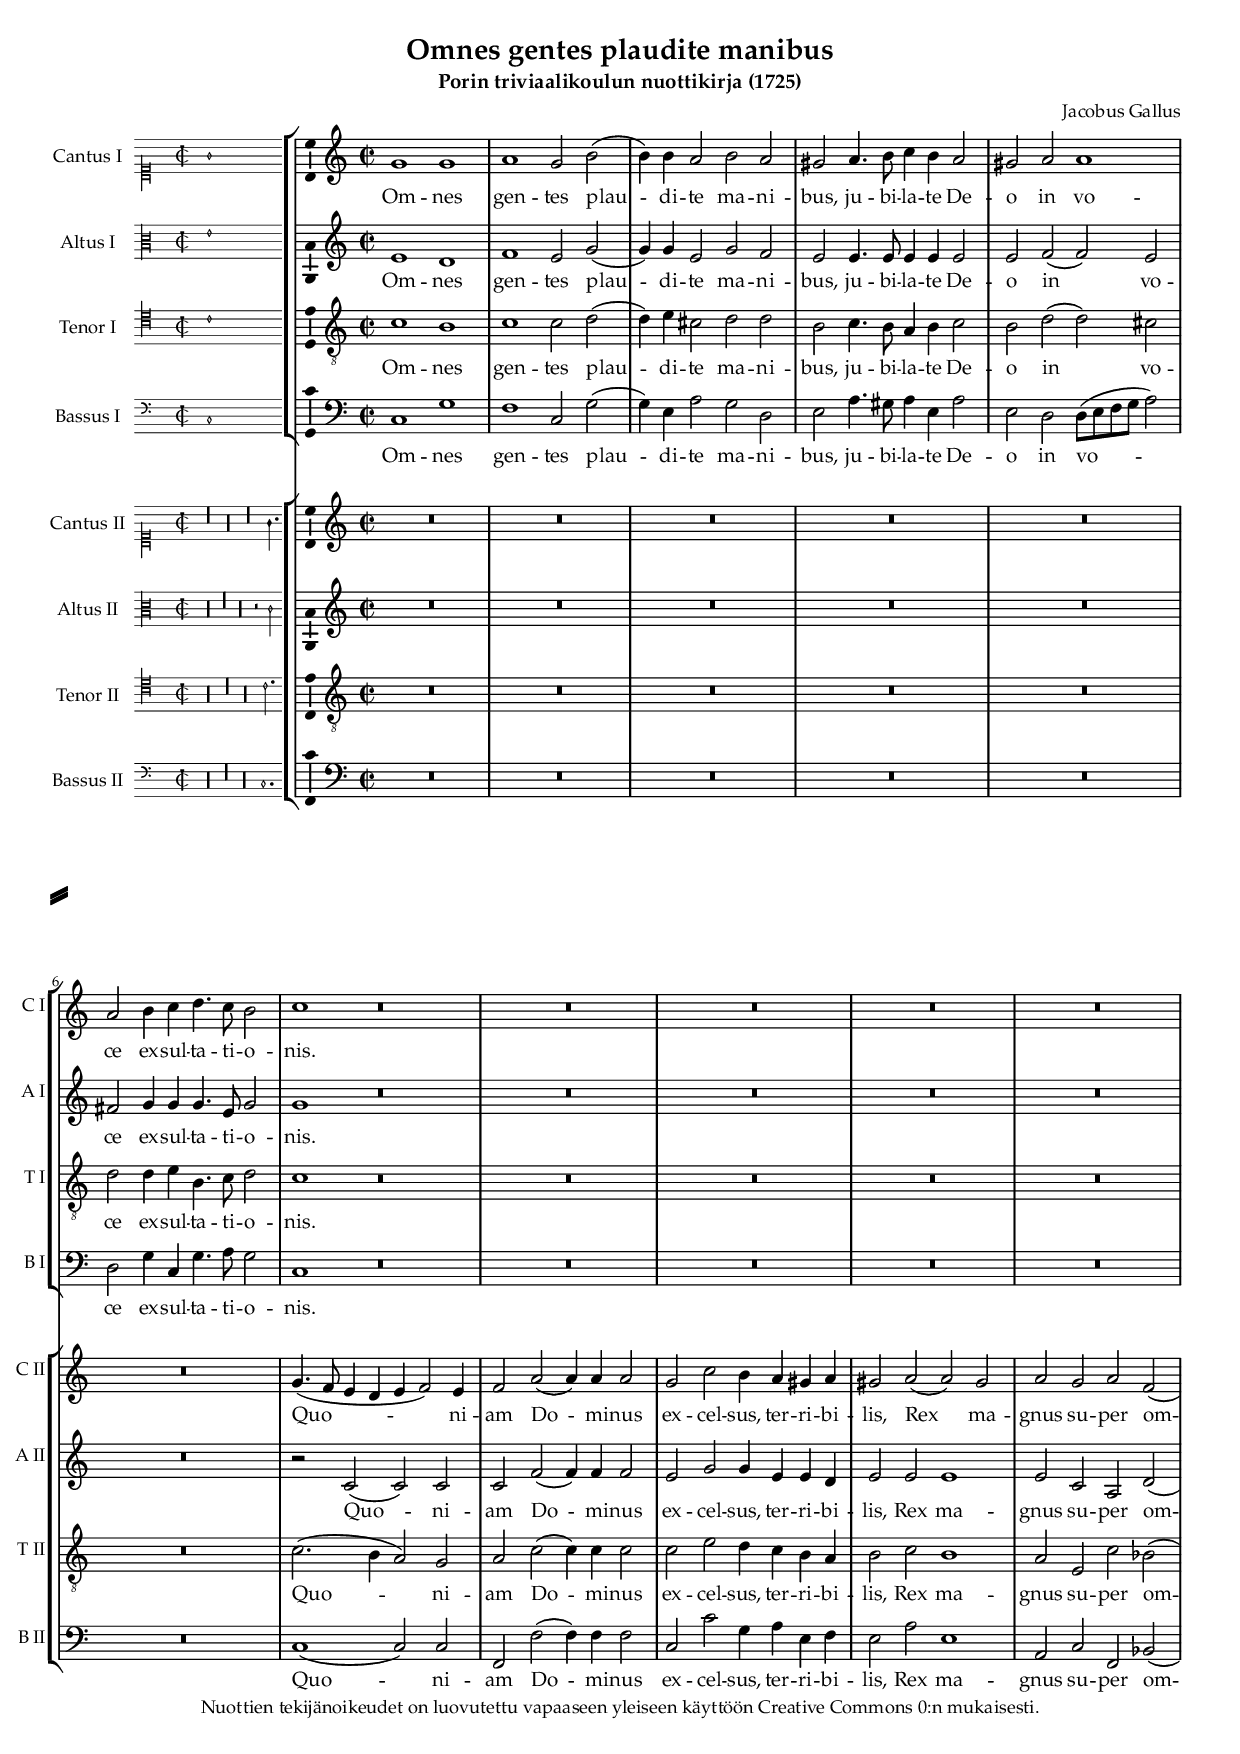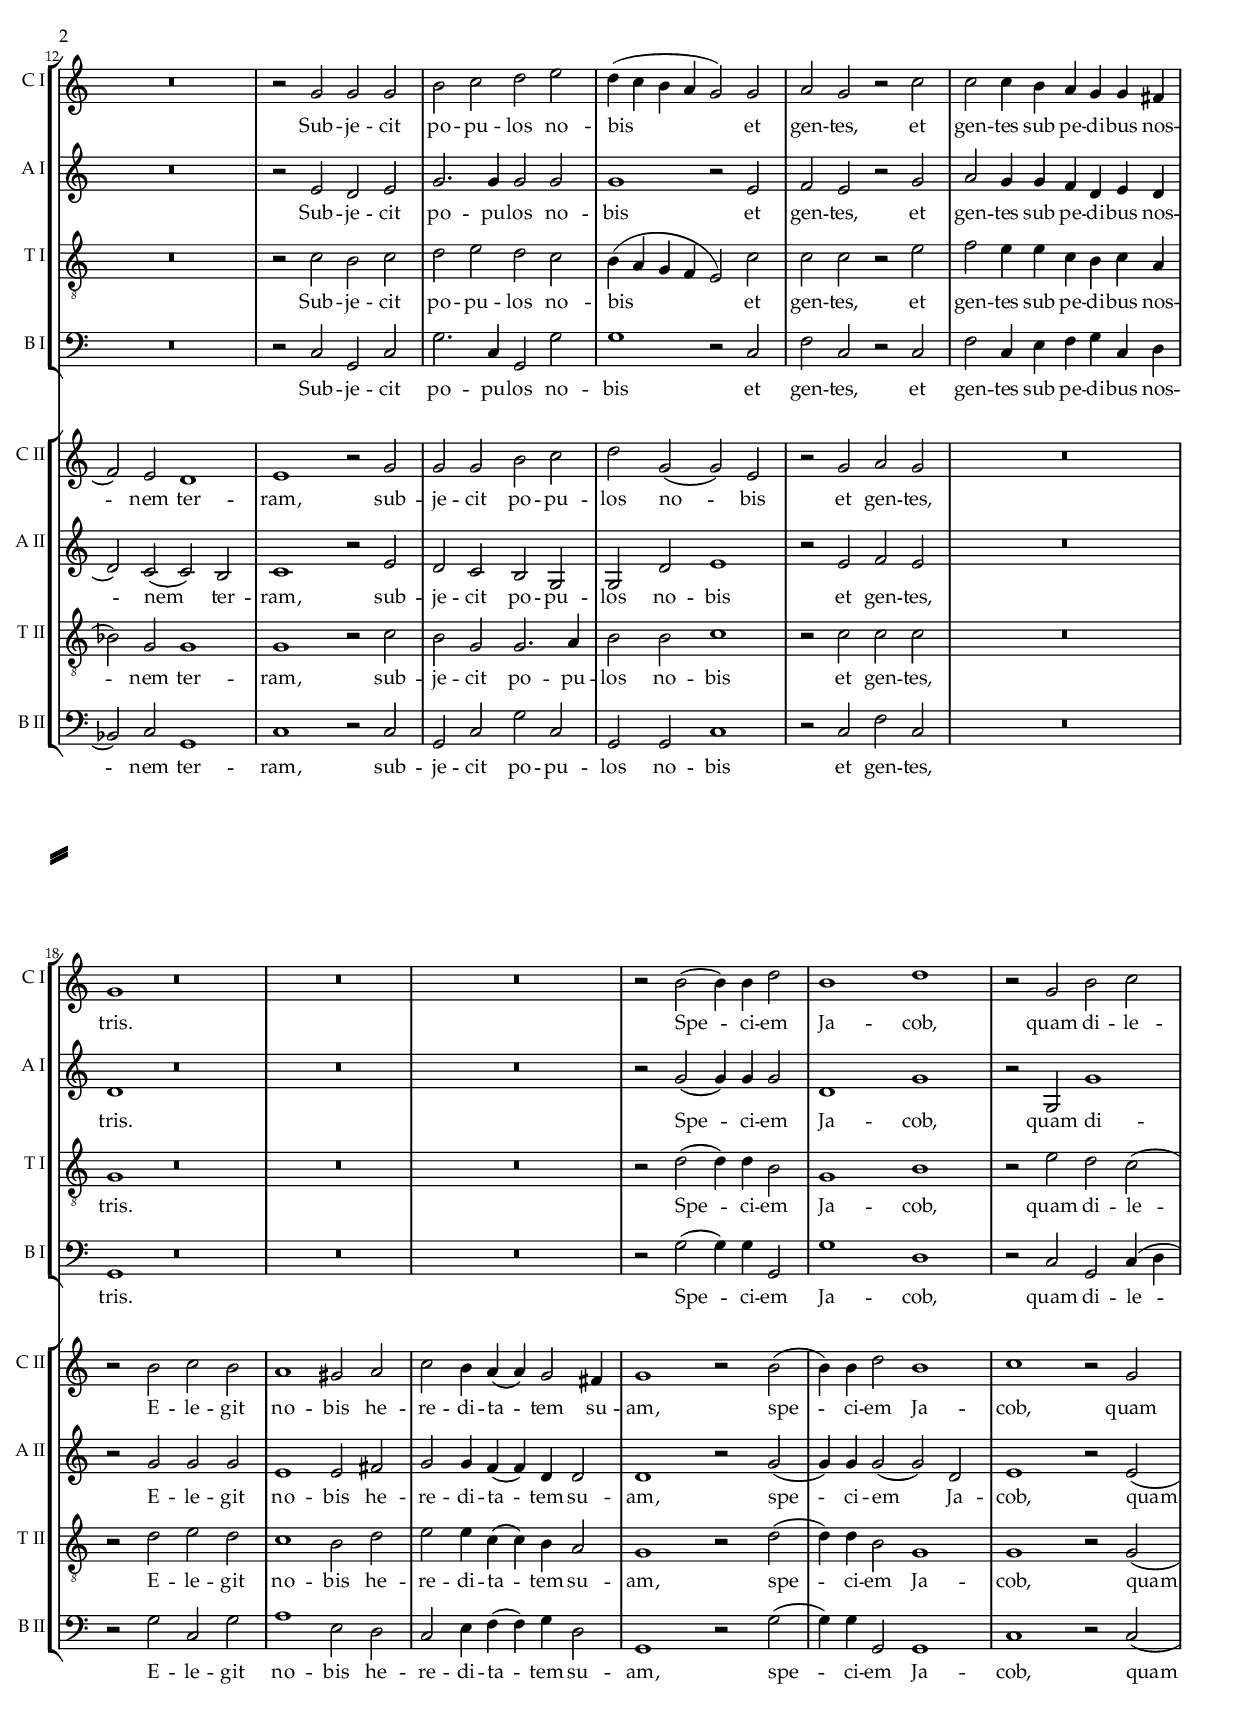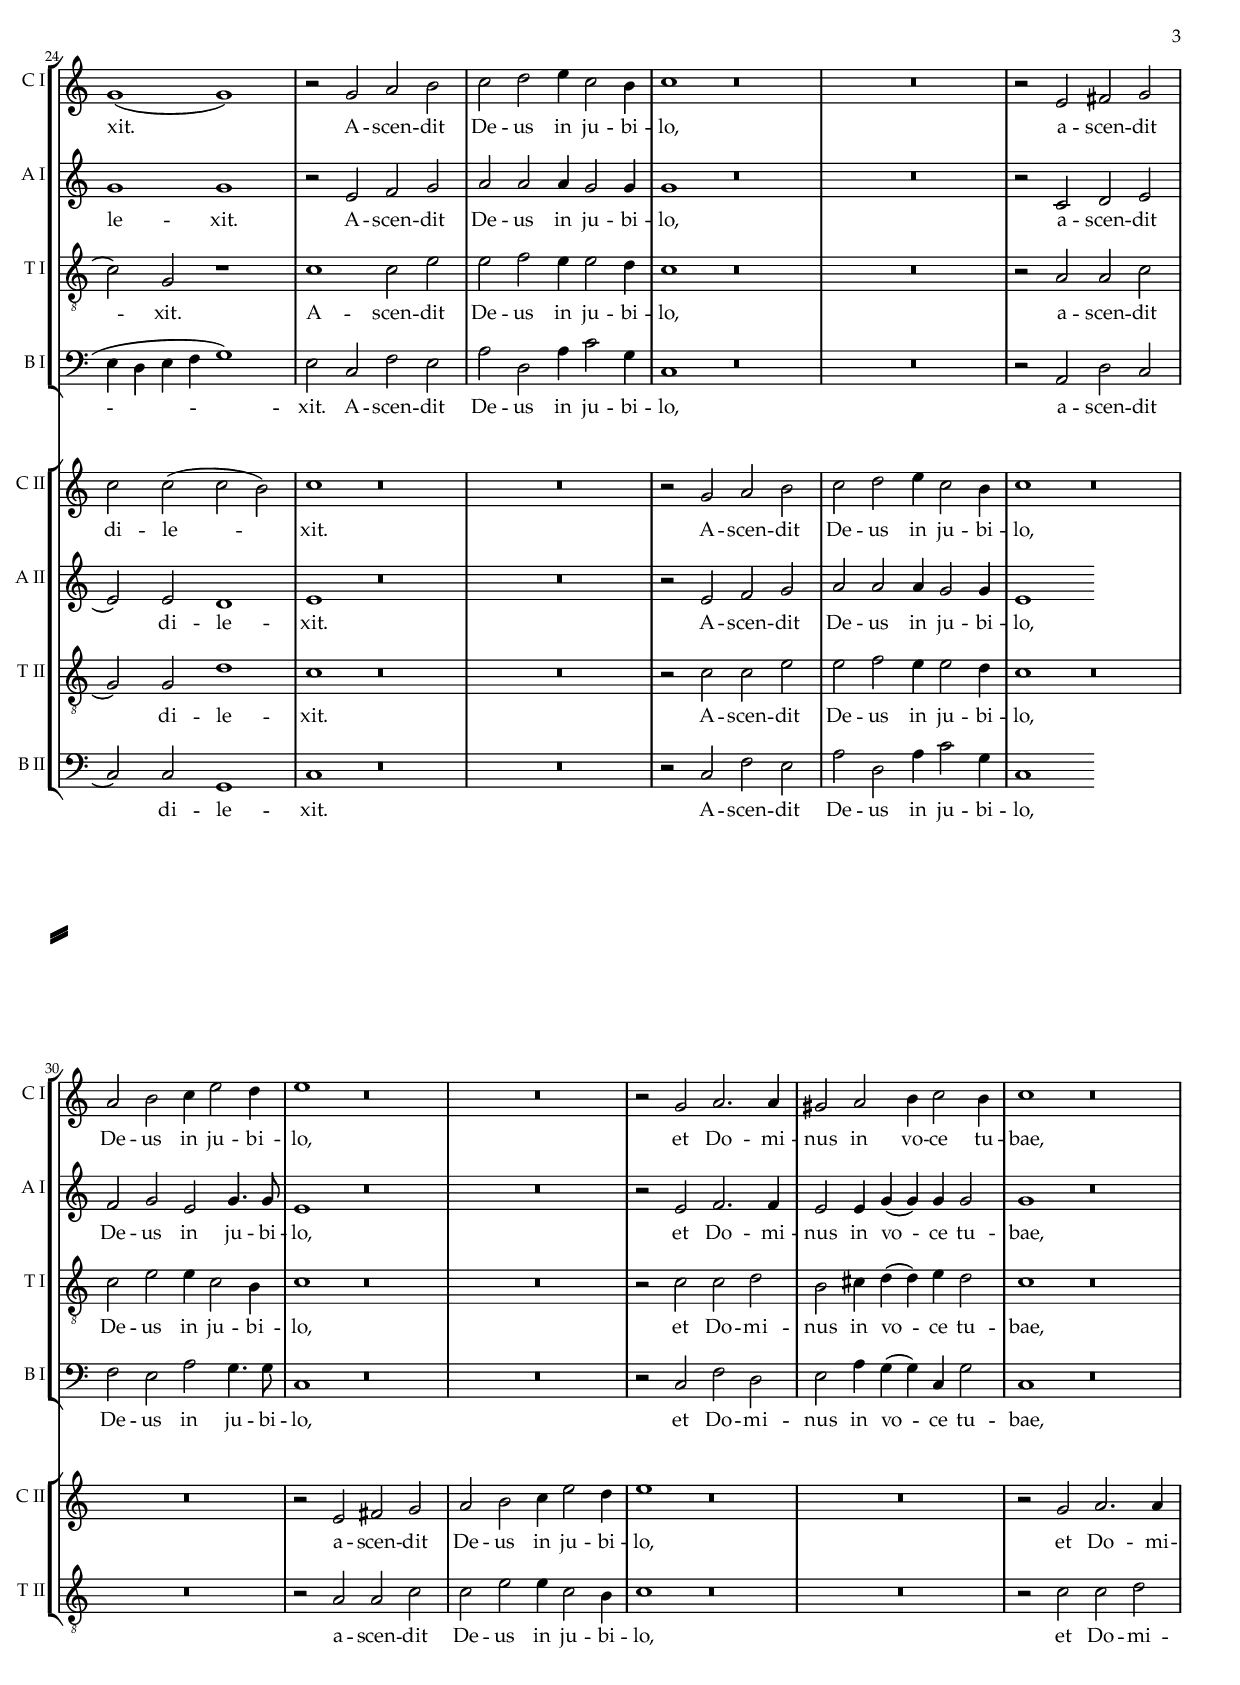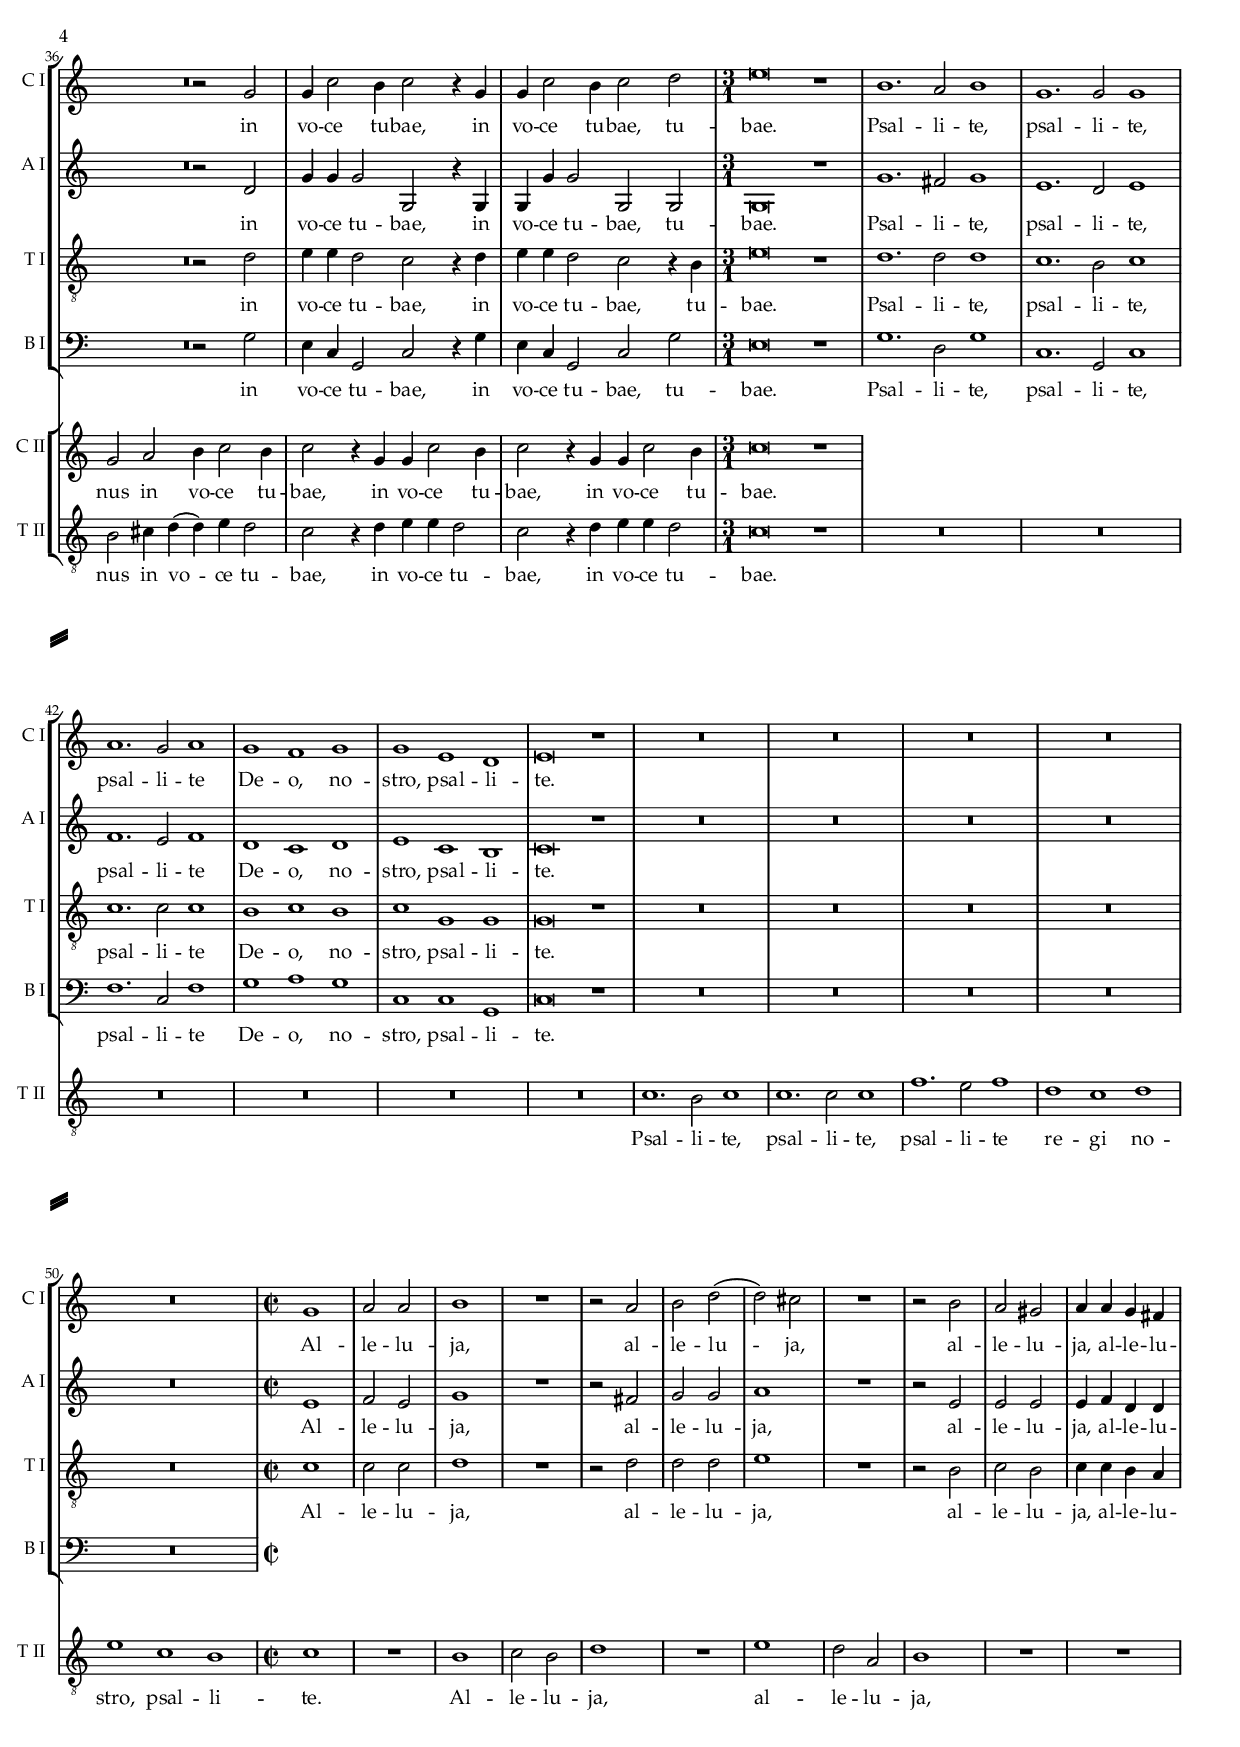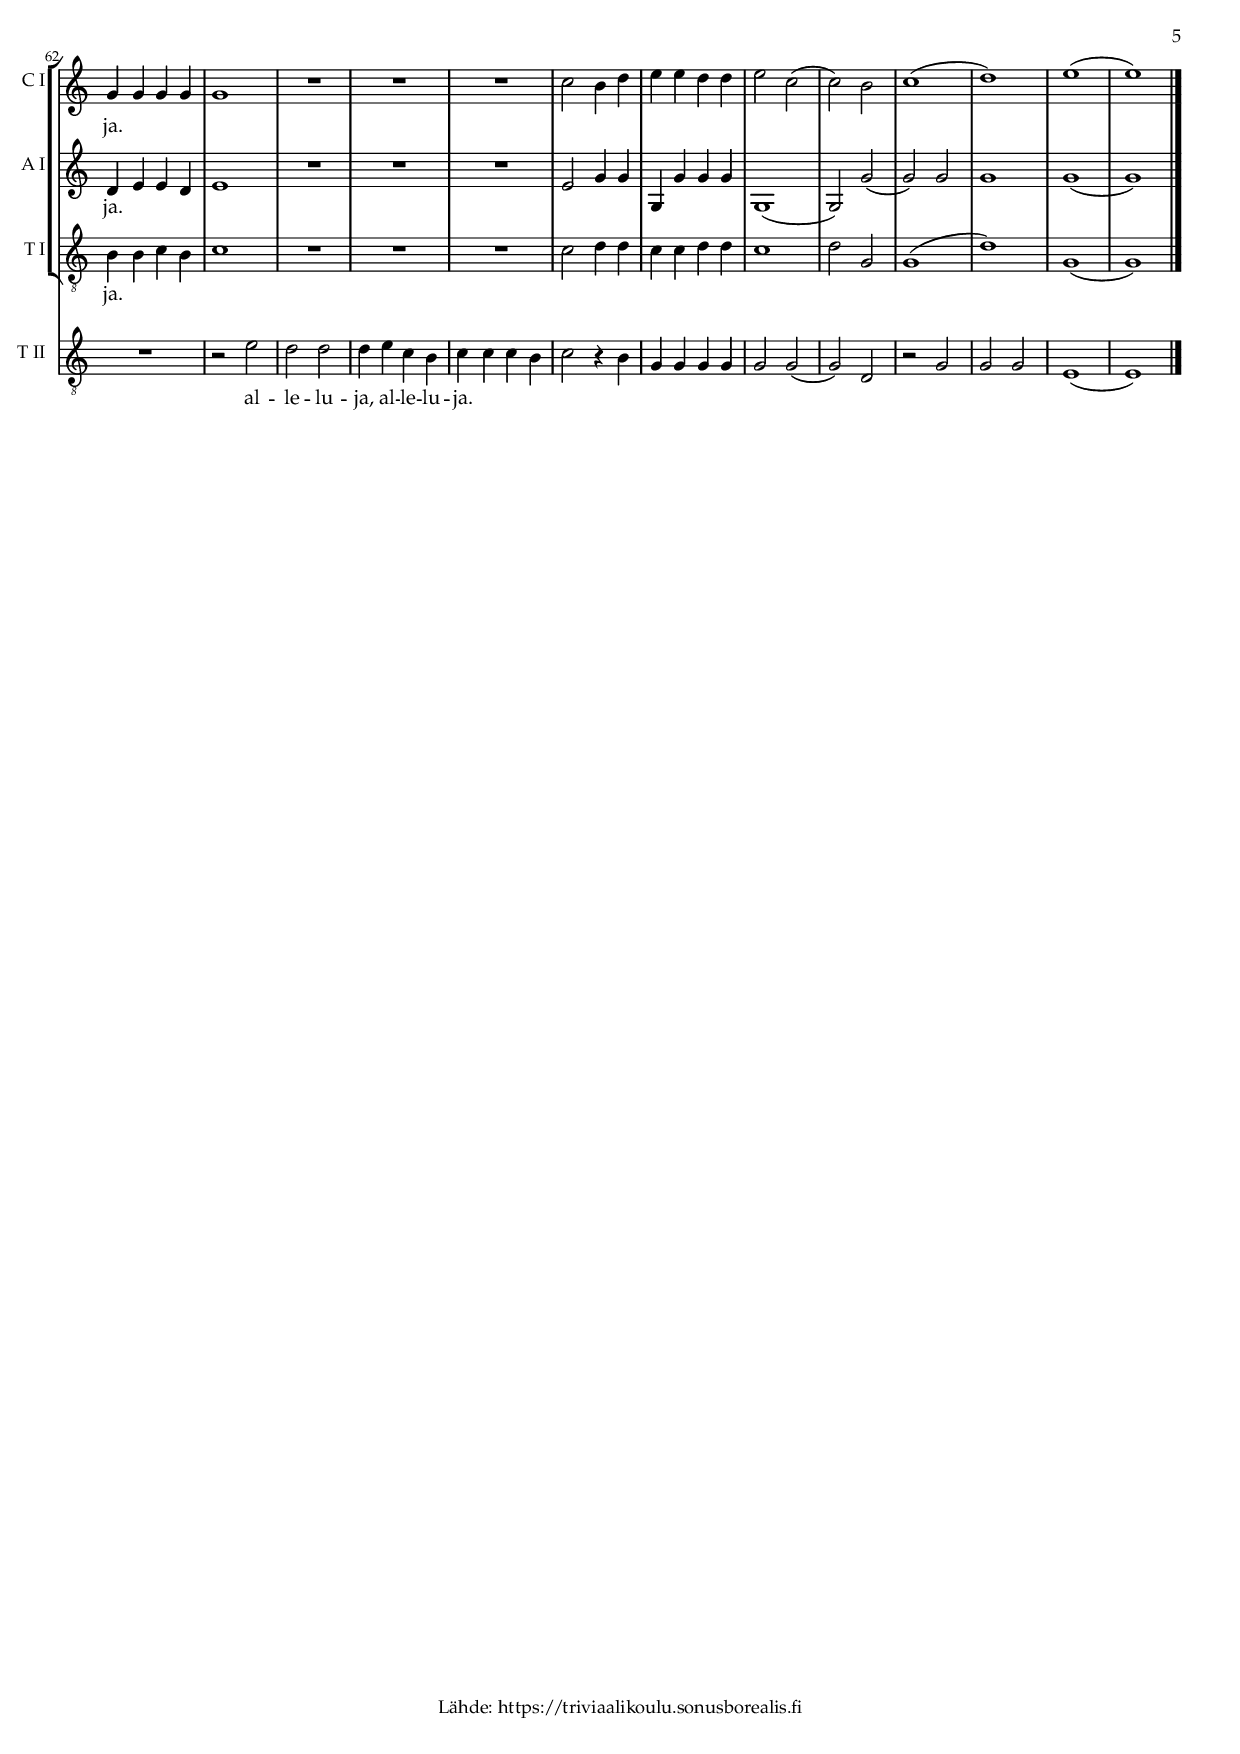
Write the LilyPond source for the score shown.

\version "2.20.0"
\include "suomi.ly"

\include "../omnes-gentes-plaudite-manibus.global.ily"
stanzaOneLyricsChoirOne = \lyricmode {
    Om -- nes gen -- tes plau -- di -- te ma -- ni -- bus,
    ju -- bi -- la -- te De -- o in vo -- ce ex -- sul -- ta -- ti -- o -- nis.
    Sub -- je -- cit po -- pu -- los no -- bis
    et gen -- tes, et gen -- tes sub pe -- di -- bus nos -- tris.
    Spe -- ci -- em Ja -- cob, quam di -- le -- xit.
    A -- scen -- dit De -- us in ju -- bi -- lo,
    a -- scen -- dit De -- us in ju -- bi -- lo,
    et Do -- mi -- nus in vo -- ce tu -- bae, in vo -- ce tu -- bae, in vo -- ce tu -- bae, tu -- bae.

    Psal -- li -- te, psal -- li -- te, psal -- li -- te De -- o, no -- stro, psal -- li -- te.
    Al -- le -- lu -- ja, al -- le -- lu -- ja, al -- le -- lu -- ja, al -- le -- lu -- ja.
}

stanzaOneLyricsChoirTwo = \lyricmode {
    Quo -- ni -- am Do -- mi -- nus ex -- cel -- sus, ter -- ri -- bi -- lis,
    Rex ma -- gnus su -- per om -- nem ter -- ram,
    sub -- je -- cit po -- pu -- los no -- bis
    et gen -- tes, E -- le -- git no -- bis he -- re -- di -- ta -- tem su -- am,
    spe -- ci -- em Ja -- cob, quam di -- le -- xit.
    A -- scen -- dit De -- us in ju -- bi -- lo,
    a -- scen -- dit De -- us in ju -- bi -- lo,
    et Do -- mi -- nus in vo -- ce tu -- bae, in vo -- ce tu -- bae, in vo -- ce tu -- bae.

    Psal -- li -- te, psal -- li -- te, psal -- li -- te re -- gi no -- stro, psal -- li -- te.
    Al -- le -- lu -- ja, al -- le -- lu -- ja, al -- le -- lu -- ja, al -- le -- lu -- ja.
}


% First choir

SopranoOneMusic = \relative c'' {
	\set Staff.instrumentName = #"Cantus I"
	\set Staff.shortInstrumentName = "C I"

	\incipit { \clef "mensural-c1" \globalkey \globaltime g'1 }

	g1 | g | a1 | g2 h( | h4) h a2 | h a |
	gis2 a4. h8 | c4 h a2 | gis a | a1 | a2 h4 c | d4. c8 h2 | c1 |
	\repeat unfold 11 {R |}
	% s 122
	r2 g | g g | h c | d e | d4( c h a | g2) g | a g | r c | c c4 h | a g g fis | g1 |
	\repeat unfold 5 { R1 | }
	% s 123
	r2 h( | h4) h d2 | h1 | d |	 r2 g, | h c |
	g1( | g) | r2 g | a h | c d | e4 c2 h4 | c1 |
	\repeat unfold 3 { R1 | }
	% s 124
	r2 e, | fis g | a h | c4 e2 d4 | e1 | R | R | R |
	r2 g, | a2. a4 | gis2 a | h4 c2 h4 | c1 | R | R |
	r2 g | g4 c2 h4 | c2 r4 g | g c2 h4 | c2 d |

	% 125
	\time 3/1
    \set Score.tempoHideNote = ##t
    \tempo 2 = 240
	e\breve r1 |
	h1. a2 h1 | g1. g2 g1 | a1. g2 a1 | g f g |
	g e d | e\breve r1 |
	\repeat unfold 5 { R\breve. | }
	% 126
	\globaltime
	g1 | a2 a | h1 | R |
	r2 a | h d( | d) cis | R1 |
	r2 h | a gis | a4 a g fis | g g g g | g1 | R1 | R | R |
	% 127
	c2 h4 d | e e d d |
	e2 c( | c) h | c1( | d) | e( | e) \bar "|."
}

AltoOneMusic = \relative c' {
	\set Staff.instrumentName = #"Altus I"
	\set Staff.shortInstrumentName = "A I"

	\incipit { \clef "mensural-c3" \globalkey \globaltime e'1 }

	e1 | d | f | e2 g( | g4) g e2 | g f |
	e e4. e8 | e4 e e2 | e f( | f) e | fis g4 g | g4. e8 g2 | g1 |
	\repeat unfold 11 {R |}
	% s 122
	r2 e | d e | g2. g4 | g2 g | g1 | r2 e | f e | r g | a g4 g | f d e d | d1 |
	\repeat unfold 5 { R |}
	% s 123
	r2 g( | g4) g g2 | d1 | g | r2 g, | g'1 |
	g | g | r2 e | f g | a a | a4 g2 g4 | g1 |
	\repeat unfold 3 { R | }
	% s 124
	r2 c, | d e | f g | e g4. g8 | e1 | R | R | R |
	r2 e | f2. f4 | e2 e4 g( | g) g g2 | g1 | R | R |
	r2 d2 | g4 g g2 | g, r4 g | g g' g2 | g, g |

	% 125
	\time 3/1
    \set Score.tempoHideNote = ##t
    \tempo 2 = 240
	g\breve r1 |
	g'1. fis2 g1 | e1. d2 e1 | f1. e2 f1 | d c d | e c h | c\breve r1 |
	\repeat unfold 5 { R\breve. | }
	% 126
	\globaltime
	e1 | f2 e | g1 | R |
	r2 fis | g g | a1 | R |
	r2 e | e e | e4 f d d | d e e d | e1 | R | R | R |
	% 127
	e2 g4 g | g, g' g g |
	g,1( | g2) g'( | g) g | g1 | g( | g) \bar "|."
}

TenoreOneMusic = \relative c' {
	\set Staff.instrumentName = #"Tenor I"
	\set Staff.shortInstrumentName = "T I"

	\incipit { \clef "mensural-c4" \globalkey \globaltime c'1 }

	\clef "treble_8"
	c1 | h | c1 | c2 d( | d4) e cis2 | d d |
	h c4. h8 | a4 h c2 | h d( | d) cis | d d4 e | h4. c8 d2 | c1 |
	\repeat unfold 11 {R |}
	% s 122
	r2 c | h c | d e | d c | h4( a g f | e2) c' | c c | r e | f e4 e | c h c a | g1 |
	\repeat unfold 5 { R |}
	% s 123
	r2 d'( | d4) d h2 | g1 | h | r2 e | d c( |
	c) g | r1 | c | c2 e | e f | e4 e2 d4 | c1 |
	\repeat unfold 3 { R | }
	% s 124
	r2 a | a c | c e | e4 c2 h4 | c1 | R | R | R |
	r2 c | c d | h cis4 d( | d) e d2 | c1 | R | R |
	r2 d | e4 e d2 | c r4 d | e e d2 | c r4 h |

	% 125
	\time 3/1
    \set Score.tempoHideNote = ##t
    \tempo 2 = 240
	e\breve r1 |
	d1. d2 d1 | c1. h2 c1 | c1. c2 c1 | h c h | c g g | g\breve r1 |
	\repeat unfold 5 { R\breve. | }
	% 126
	\globaltime c1 | c2 c | d1 | R |
	r2 d | d d | e1 | R |
	r2 h | c h | c4 c h a | h h c h | c1 | R | R | R |
	% 127
	c2 d4 d | c c d d | c1 | d2 g, | g1( | d') | g,( | g) \bar "|."
}

BassOneMusic = \relative c {
	\set Staff.instrumentName = #"Bassus I"
	\set Staff.shortInstrumentName = "B I"

	\incipit { \clef "mensural-f" \globalkey \globaltime c1 }

	\clef bass
	c1 | g' | f | c2 g'( | g4) e a2 | g d |
	e a4. gis8 | a4 e a2 | e d | d8( e f g a2) | d, g4 c, | g'4. a8 g2 | c,1 |
	\repeat unfold 11 {R |}
	% s 122
	r2 c | g c | g'2. c,4 | g2 g' | g1 | r2 c, | f c | r c | f c4 e | f g c, d | g,1 |
	\repeat unfold 5 { R |}
	% s 123
	r2 g'( | g4) g g,2 | g'1 | d | r2 c | g c4( d |
	e d e f | g1) | e2 c | f e | a d, | a'4 c2 g4 | c,1 |
	\repeat unfold 3 { R | }
	% s 124
	r2 a | d c | f e | a g4. g8 | c,1 | R | R | R |
	r2 c | f d | e a4 g( | g) c, g'2 | c,1 | R | R |
	r2 g' | e4 c g2 | c r4 g' | e c g2 | c g' |

	\time 3/1
    \set Score.tempoHideNote = ##t
    \tempo 2 = 240
	e\breve r1 |
	g1. d2 g1 | c,1. g2 c1 | f1. c2 f1 | g a g | c, c g | c\breve r1 |
	\repeat unfold 5 { R\breve. | }
}


% Second choir

SopranoTwoMusic = \relative c'' {
	\set Staff.instrumentName = #"Cantus II"
	\set Staff.shortInstrumentName = "C II"

	\incipit {
		\clef "mensural-c1" \globalkey \globaltime
		h'\longa\rest
		r\longa
		h'\longa\rest
		g'4.
	}

	\repeat unfold 12 { R1 | }
	g4.( f8 e4 d e f2) e4 | f2 a2( | a4) a a2 |
	g c | h4 a gis a | gis2 a( | a) gis | a g | a f( | f) e | d1 | e1 |
	r2 g | g g | h c | d g,( | g) e | r g | a g | R1 | R |
	r2 h | c h |
	% 123
	a1 | gis2 a | c h4 a( | a) g2 fis4 | g1 | r2 h( | h4) h d2 | h1 | c |
	r2 g | c c( | c h) | c1 | R1 | R | R | r2 g | a h | c d | e4 c2 h4 | c1 |
	% 124
	R | R | R |
	r2 e, | fis g | a h | c4 e2 d4 | e1 | R | R | R |
	r2 g, | a2. a4 | g2 a | h4 c2 h4 | c2 r4 g | g c2 h4 | c2 r4 g | g c2 h4 |

	\time 3/1
    \set Score.tempoHideNote = ##t
    \tempo 2 = 240
	c\breve r1 |
}

AltoTwoMusic = \relative c' {
	\set Staff.instrumentName = #"Altus II"
	\set Staff.shortInstrumentName = "A II"

	\incipit {
		\clef "mensural-c3" \globalkey \globaltime
		r\longa
		e'\longa\rest
		r\longa
		r2 c'2
	}

	\repeat unfold 12 { R1 | }
	r2 c2( | c) c | c f2( | f4) f f2 |
	e g | g4 e e d | e2 e | e1 | e2 c | a d( | d) c( | c) h | c1 |
	r2 e | d c | h g | g d' | e1 | r2 e | f e| R1 | R |
	r2 g | g g |
	% 123
	e1 | e2 fis | g g4 f( | f) d d2 | d1 |
	r2 g( | g4) g g2( | g) d | e1 |
	r2 e( | e) e | d1 | e1 | R1 | R | R |
	r2 e | f g | a a | a4 g2 g4 | e1 |
}

TenoreTwoMusic = \relative c' {
	\set Staff.instrumentName = #"Tenor II"
	\set Staff.shortInstrumentName = "T II"

	\incipit {
		\clef "mensural-c4" \globalkey \globaltime
		r\longa
		c'\longa\rest
		r\longa
		c'2.
	}

	\clef "treble_8"
	\repeat unfold 12 { R1 | }
	c2.( h4 | a2) g | a c2( | c4) c c2 |
	c e | d4 c h a | h2 c | h1 | a2 e | c' b( | b) g | g1 | g |
	r2 c | h g | g2. a4 | h2 h | c1 | r2 c | c c | R1 | R |
	r2 d | e d |
	% 123
	c1 | h2 d | e e4 c( | c) h a2 | g1 |
	r2 d'( | d4) d h2 | g1 | g |
	r2 g( | g) g | d'1 | c | R1 | R | R |
	r2 c | c e | e f | e4 e2 d4 | c1 |
	% 124
	R | R | R |
	r2 a | a c | c e | e4 c2 h4 | c1 | R | R | R |
	r2 c | c d | h cis4 d( | d) e d2 | c r4 d | e e d2 | c r4 d | e e d2 |

	% 125
	\time 3/1
    \set Score.tempoHideNote = ##t
    \tempo 2 = 240
	c\breve r1 |
	\repeat unfold 6 { R\breve. | }
	c1. h2 c1 | c1. c2 c1 | f1. e2 f1 |
	% 126
	d c d | e c h |
	\globaltime c1 | R |
	h | c2 h | d1 | R |
	e | d2 a | h1 | R | R | R |
	r2 e d d |
	% 127
	d4 e c h | c c c h | c2 r4 h | g g g g |
	g2 g( | g) d | r g g g | e1( | e) \bar "|."
}


BassTwoMusic = \relative c {
	\set Staff.instrumentName = #"Bassus II"
	\set Staff.shortInstrumentName = "B II"

	\incipit {
		\clef "mensural-f" \globalkey \globaltime
		r\longa
		f\longa\rest
		r\longa
		c1.
	}

	\clef bass
	\repeat unfold 12 { R1 | }
	c1( | c2) c | f, f'( | f4) f f2 |
	c c' | g4 a e f | e2 a | e1 |
	a,2 c | f, b( | b) c | g1 | c |
	r2 c | g c | g' c, | g g | c1 | r2 c | f c | R1 | R |
	r2 g' | c, g' |
	% 123
	a1 | e2 d | c e4 f( | f) g d2 | g,1 |
	r2 g'( | g4) g g,2 | g1 | c |
	r2 c( | c) c | g1 | c | R1 | R | R |
	r2 c | f e | a d, | a'4 c2 g4 | c,1 |
}


\include "omnes-gentes-plaudite-manibus.header.ily"

\paper {
  system-separator-markup = \slashSeparator
}

\score {
<<
  \new StaffGroup = choirOneStaff <<
    \new Staff <<
      \new Voice = "Soprano" {
		\global
        \SopranoOneMusic
      }
     \new Lyrics \lyricsto "Soprano" {
       \stanzaOneLyricsChoirOne
     }
    >>
    \new Staff <<
      \new Voice = "Alto" {
        \global
        \AltoOneMusic
      }
     \new Lyrics \lyricsto "Alto" {
       \stanzaOneLyricsChoirOne
     }
    >>
    \new Staff <<
      \new Voice = "Tenore" {
        \global
        \TenoreOneMusic
      }
      \new Lyrics \lyricsto "Tenore" {
       \stanzaOneLyricsChoirOne
      }
    >>
    \new Staff <<
      \new Voice = "Bass" {
        \global
        \BassOneMusic
      }
      \new Lyrics \lyricsto "Bass" {
       \stanzaOneLyricsChoirOne
      }
    >>
  >>

  \new StaffGroup = choirTwoStaff <<
    \new Staff <<
      \new Voice = "SopranoTwo" {
		\global
        \SopranoTwoMusic
      }
     \new Lyrics \lyricsto "SopranoTwo" {
       \stanzaOneLyricsChoirTwo
     }
    >>
    \new Staff <<
      \new Voice = "AltoTwo" {
        \global
        \AltoTwoMusic
      }
     \new Lyrics \lyricsto "AltoTwo" {
       \stanzaOneLyricsChoirTwo
     }
    >>
    \new Staff <<
      \new Voice = "TenoreTwo" {
        \global
        \TenoreTwoMusic
      }
      \new Lyrics \lyricsto "TenoreTwo" {
       \stanzaOneLyricsChoirTwo
      }
    >>
    \new Staff <<
      \new Voice = "BassTwo" {
        \global
        \BassTwoMusic
      }
      \new Lyrics \lyricsto "BassTwo" {
       \stanzaOneLyricsChoirTwo
      }
    >>
  >>
>>

  \midi {
    \globaltempo
  }
  \layout {
    \context {
      \Staff
      \consists "Ambitus_engraver"
    }
    indent = 4\cm
    incipit-width = 2.5\cm
    \context {
     \Score
     \override VerticalAxisGroup.remove-first = ##t
    }
  }
}
